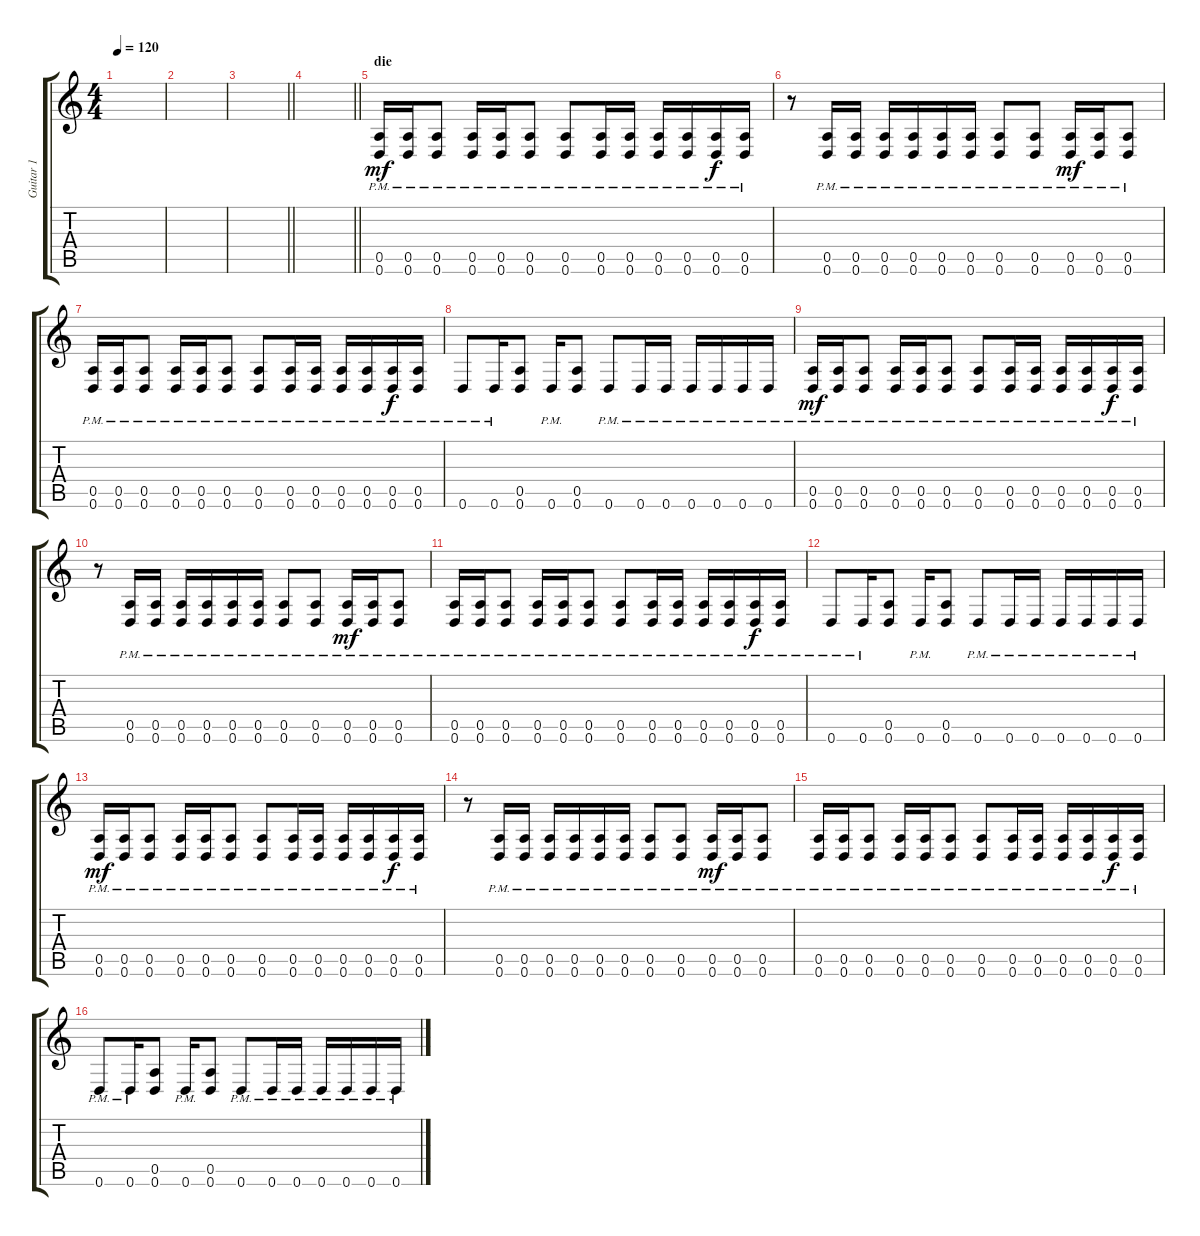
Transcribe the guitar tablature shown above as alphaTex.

\track ("Guitar 1" "Guitar 1") {instrument distortionguitar}
\staff {score tabs}
\tuning (E4 B3 G3 D3 A2 D2) {hide}
\ts (4 4)
\tempo 120
\clef g2
\ks c
|
|
\barLineRight lightlight
|
\section ("" "")
\barLineRight lightlight
|
\section ("" "die")
(0.5{pm} 0.6{pm}).16{dy mf} (0.5{pm} 0.6{pm}).16 (0.5{pm} 0.6{pm}).8 (0.5{pm} 0.6{pm}).16 (0.5{pm} 0.6{pm}).16 (0.5{pm} 0.6{pm}).8 (0.5{pm} 0.6{pm}).8 (0.5{pm} 0.6{pm}).16 (0.5{pm} 0.6{pm}).16 (0.5{pm} 0.6{pm}).16 (0.5{pm} 0.6{pm}).16 (0.5{pm} 0.6{pm}).16{dy f} (0.5{pm} 0.6{pm}).16 |
r.8 (0.5{pm} 0.6{pm}).16 (0.5{pm} 0.6{pm}).16 (0.5{pm} 0.6{pm}).16 (0.5{pm} 0.6{pm}).16 (0.5{pm} 0.6{pm}).16 (0.5{pm} 0.6{pm}).16 (0.5{pm} 0.6{pm}).8 (0.5{pm} 0.6{pm}).8 (0.5{pm} 0.6{pm}).16{dy mf} (0.5{pm} 0.6{pm}).16 (0.5{pm} 0.6{pm}).8 |
(0.5{pm} 0.6{pm}).16 (0.5{pm} 0.6{pm}).16 (0.5{pm} 0.6{pm}).8 (0.5{pm} 0.6{pm}).16 (0.5{pm} 0.6{pm}).16 (0.5{pm} 0.6{pm}).8 (0.5{pm} 0.6{pm}).8 (0.5{pm} 0.6{pm}).16 (0.5{pm} 0.6{pm}).16 (0.5{pm} 0.6{pm}).16 (0.5{pm} 0.6{pm}).16 (0.5{pm} 0.6{pm}).16{dy f} (0.5{pm} 0.6{pm}).16 |
0.6{pm}.8 0.6{pm}.16 (0.5 0.6).8 0.6{pm}.16 (0.5 0.6).8 0.6{pm}.8 0.6{pm}.16 0.6{pm}.16 0.6{pm}.16 0.6{pm}.16 0.6{pm}.16 0.6{pm}.16 |
(0.5{pm} 0.6{pm}).16{dy mf} (0.5{pm} 0.6{pm}).16 (0.5{pm} 0.6{pm}).8 (0.5{pm} 0.6{pm}).16 (0.5{pm} 0.6{pm}).16 (0.5{pm} 0.6{pm}).8 (0.5{pm} 0.6{pm}).8 (0.5{pm} 0.6{pm}).16 (0.5{pm} 0.6{pm}).16 (0.5{pm} 0.6{pm}).16 (0.5{pm} 0.6{pm}).16 (0.5{pm} 0.6{pm}).16{dy f} (0.5{pm} 0.6{pm}).16 |
r.8 (0.5{pm} 0.6{pm}).16 (0.5{pm} 0.6{pm}).16 (0.5{pm} 0.6{pm}).16 (0.5{pm} 0.6{pm}).16 (0.5{pm} 0.6{pm}).16 (0.5{pm} 0.6{pm}).16 (0.5{pm} 0.6{pm}).8 (0.5{pm} 0.6{pm}).8 (0.5{pm} 0.6{pm}).16{dy mf} (0.5{pm} 0.6{pm}).16 (0.5{pm} 0.6{pm}).8 |
(0.5{pm} 0.6{pm}).16 (0.5{pm} 0.6{pm}).16 (0.5{pm} 0.6{pm}).8 (0.5{pm} 0.6{pm}).16 (0.5{pm} 0.6{pm}).16 (0.5{pm} 0.6{pm}).8 (0.5{pm} 0.6{pm}).8 (0.5{pm} 0.6{pm}).16 (0.5{pm} 0.6{pm}).16 (0.5{pm} 0.6{pm}).16 (0.5{pm} 0.6{pm}).16 (0.5{pm} 0.6{pm}).16{dy f} (0.5{pm} 0.6{pm}).16 |
0.6{pm}.8 0.6{pm}.16 (0.5 0.6).8 0.6{pm}.16 (0.5 0.6).8 0.6{pm}.8 0.6{pm}.16 0.6{pm}.16 0.6{pm}.16 0.6{pm}.16 0.6{pm}.16 0.6{pm}.16 |
(0.5{pm} 0.6{pm}).16{dy mf} (0.5{pm} 0.6{pm}).16 (0.5{pm} 0.6{pm}).8 (0.5{pm} 0.6{pm}).16 (0.5{pm} 0.6{pm}).16 (0.5{pm} 0.6{pm}).8 (0.5{pm} 0.6{pm}).8 (0.5{pm} 0.6{pm}).16 (0.5{pm} 0.6{pm}).16 (0.5{pm} 0.6{pm}).16 (0.5{pm} 0.6{pm}).16 (0.5{pm} 0.6{pm}).16{dy f} (0.5{pm} 0.6{pm}).16 |
r.8 (0.5{pm} 0.6{pm}).16 (0.5{pm} 0.6{pm}).16 (0.5{pm} 0.6{pm}).16 (0.5{pm} 0.6{pm}).16 (0.5{pm} 0.6{pm}).16 (0.5{pm} 0.6{pm}).16 (0.5{pm} 0.6{pm}).8 (0.5{pm} 0.6{pm}).8 (0.5{pm} 0.6{pm}).16{dy mf} (0.5{pm} 0.6{pm}).16 (0.5{pm} 0.6{pm}).8 |
(0.5{pm} 0.6{pm}).16 (0.5{pm} 0.6{pm}).16 (0.5{pm} 0.6{pm}).8 (0.5{pm} 0.6{pm}).16 (0.5{pm} 0.6{pm}).16 (0.5{pm} 0.6{pm}).8 (0.5{pm} 0.6{pm}).8 (0.5{pm} 0.6{pm}).16 (0.5{pm} 0.6{pm}).16 (0.5{pm} 0.6{pm}).16 (0.5{pm} 0.6{pm}).16 (0.5{pm} 0.6{pm}).16{dy f} (0.5{pm} 0.6{pm}).16 |
0.6{pm}.8 0.6{pm}.16 (0.5 0.6).8 0.6{pm}.16 (0.5 0.6).8 0.6{pm}.8 0.6{pm}.16 0.6{pm}.16 0.6{pm}.16 0.6{pm}.16 0.6{pm}.16 0.6{pm}.16
